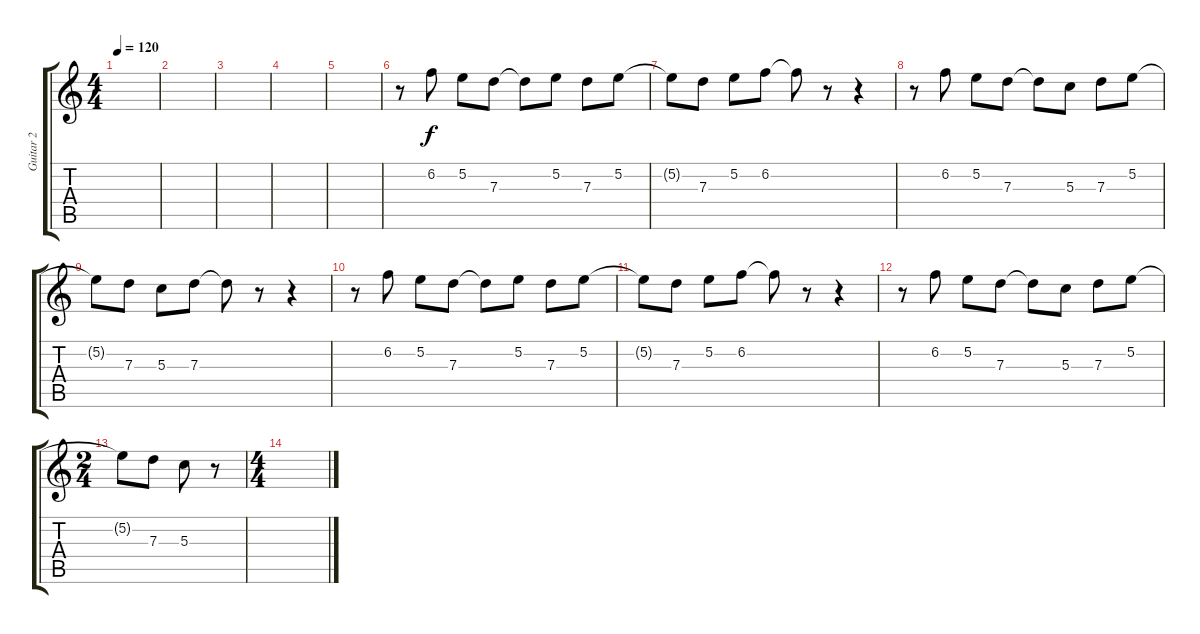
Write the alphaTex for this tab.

\track ("Guitar 2" "Guitar 2") {instrument distortionguitar}
\staff {score tabs}
\tuning (E4 B3 G3 D3 A2 E2) {hide}
\ts (4 4)
\tempo 120
\clef g2
\ks c
|
|
|
|
|
r.8 6.2.8 5.2.8 7.3.8 7.3{t}.8 5.2.8 7.3.8 5.2.8 |
5.2{t}.8 7.3.8 5.2.8 6.2.8 6.2{t}.8 r.8 r.4 |
r.8 6.2.8 5.2.8 7.3.8 7.3{t}.8 5.3.8 7.3.8 5.2.8 |
5.2{t}.8 7.3.8 5.3.8 7.3.8 7.3{t}.8 r.8 r.4 |
r.8 6.2.8 5.2.8 7.3.8 7.3{t}.8 5.2.8 7.3.8 5.2.8 |
5.2{t}.8 7.3.8 5.2.8 6.2.8 6.2{t}.8 r.8 r.4 |
r.8 6.2.8 5.2.8 7.3.8 7.3{t}.8 5.3.8 7.3.8 5.2.8 |
\ts (2 4)
5.2{t}.8 7.3.8 5.3.8 r.8 |
\ts (4 4)
